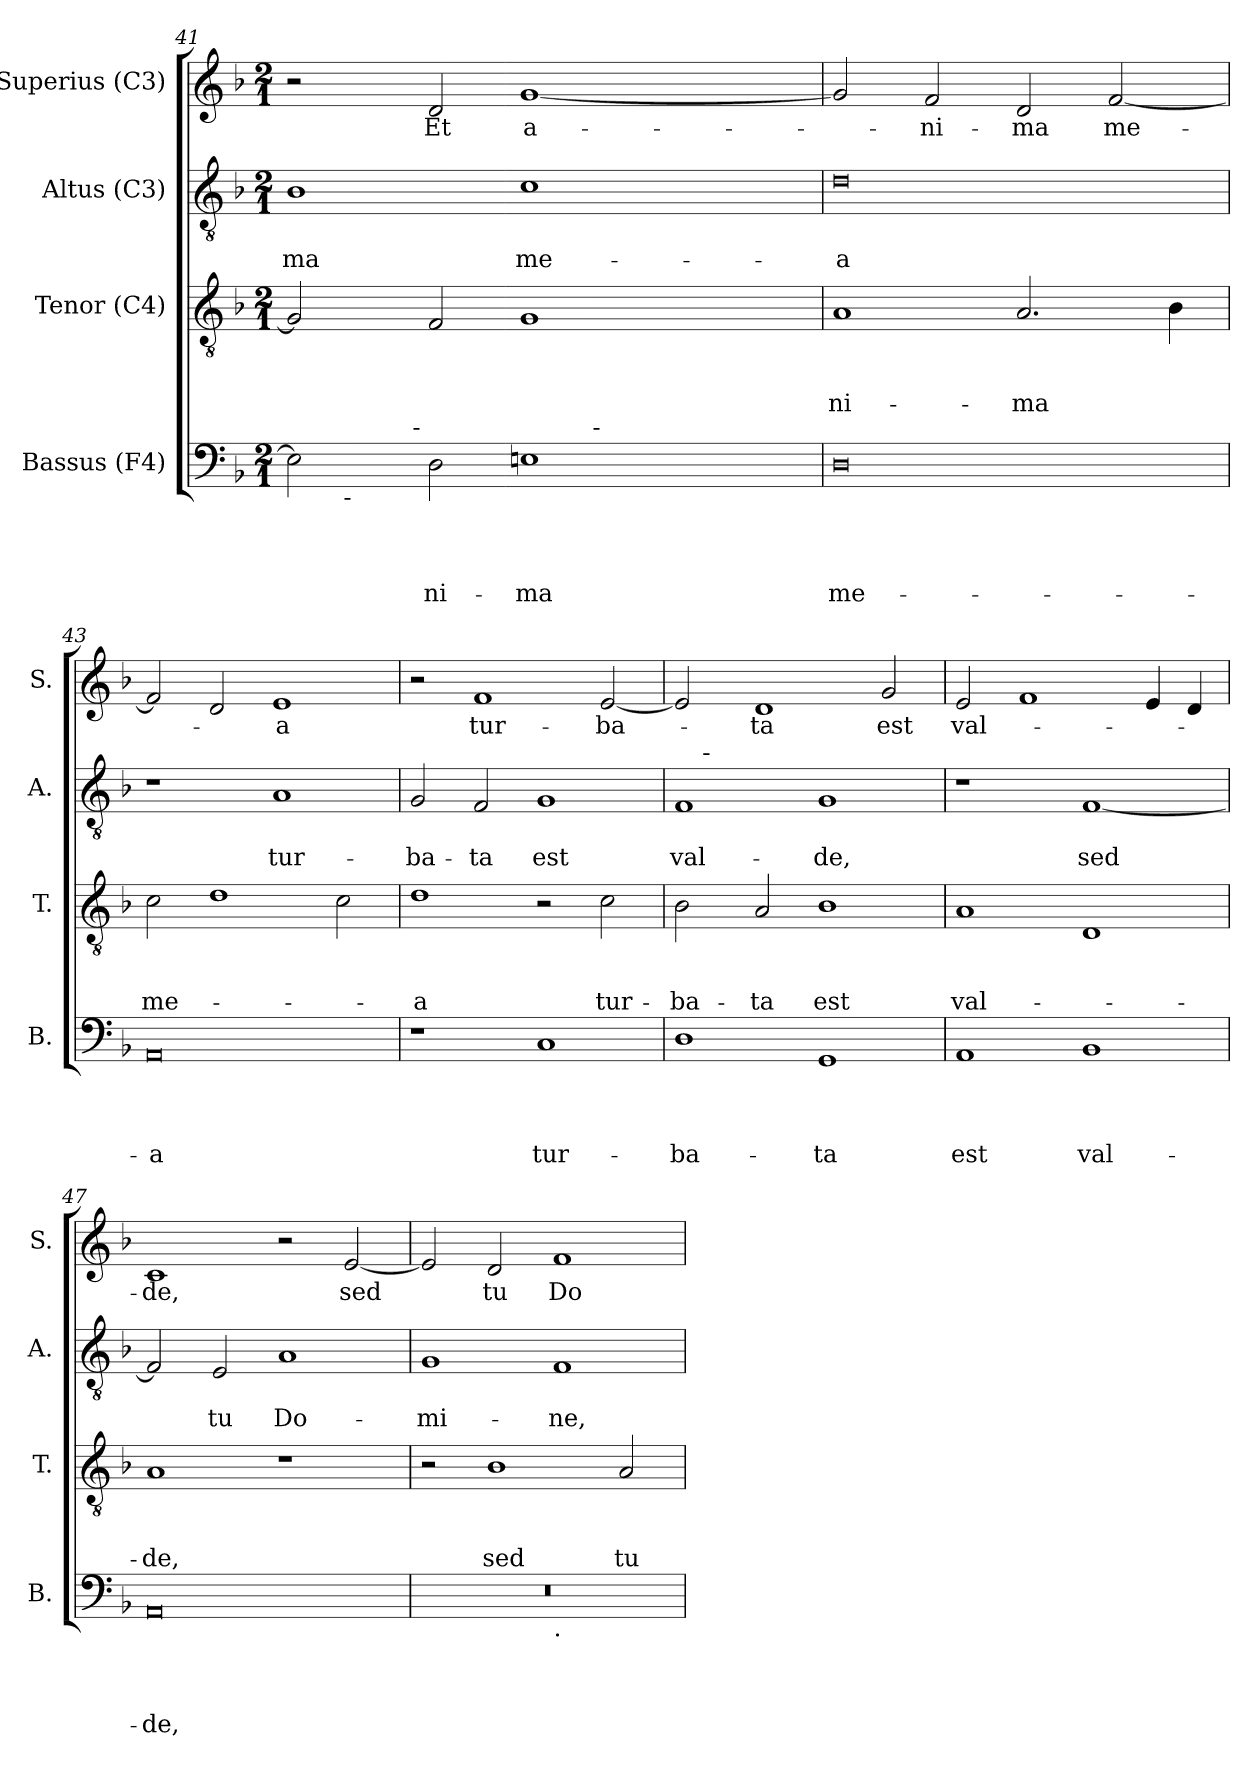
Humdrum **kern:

**kern	**text	**text	**text	**text	**kern	**text	**text	**text	**kern	**text	**text	**kern	**text
*part4	*part4	*part4	*part4	*part4	*part3	*part3	*part3	*part3	*part2	*part2	*part2	*part1	*part1
*staff4	*staff4	*staff4	*staff4	*staff4	*staff3	*staff3	*staff3	*staff3	*staff2	*staff2	*staff2	*staff1	*staff1
*I"Bassus (F4)	*	*	*	*	*I"Tenor (C4)	*	*	*	*I"Altus (C3)	*	*	*I"Superius (C3)	*
*I'B.	*	*	*	*	*I'T.	*	*	*	*I'A.	*	*	*I'S.	*
!!LO:PB:g=z
*clefF4	*	*	*	*	*clefGv2	*	*	*	*clefGv2	*	*	*clefG2	*
*k[b-]	*	*	*	*	*k[b-]	*	*	*	*k[b-]	*	*	*k[b-]	*
*F:	*	*	*	*	*F:	*	*	*	*F:	*	*	*F:	*
*M2/1	*	*	*	*	*M2/1	*	*	*	*M2/1	*	*	*M2/1	*
=41	=41	=41	=41	=41	=41	=41	=41	=41	=41	=41	=41	=41	=41
!	!	!	!	!	!	!	!	!	!	!	!LO:LY:b	!	!
*^	*	*	*	*	*	*	*	*	*	*	*	*	*
*	*^	*	*	*	*	*	*	*	*	*	*	*	*	*
*	*	*^	*	*	*	*	*	*	*	*	*	*	*	*	*
2E-\]	8ryy	4...ryy	1ryy	.	.	.	.	2G/]	.	.	.	1B-	.	-ma	2r	.
.	32ryy	.	.	.	.	.	.	.	.	.	.	.	.	.	.	.
!	!LO:TX:b:t=-	!	!	!	!	!	!	!	!	!	!	!	!	!	!	!
.	1ryy	.	.	.	.	.	.	.	.	.	.	.	.	.	.	.
!	!	!LO:TX:a:t=-	!	!	!	!	!	!	!	!	!	!	!	!	!	!
.	.	1ryy	.	.	.	.	.	.	.	.	.	.	.	.	.	.
!	!	!	!	!	!	!	!LO:LY:b	!	!	!	!	!	!	!	!	!LO:LY:b
2D\	.	.	.	.	.	.	-ni-	2F/	.	.	.	.	.	.	2d/	Et
!	!	!	!	!	!	!	!LO:LY:b	!	!	!	!	!	!	!LO:LY:b	!	!LO:LY:b:rj
1E	.	.	8..ryy	.	.	.	-ma	1G	.	.	.	1c	.	me-	[<1g	a-
.	2ryy	.	.	.	.	.	.	.	.	.	.	.	.	.	.	.
!	!	!	!LO:TX:a:t=-	!	!	!	!	!	!	!	!	!	!	!	!	!
.	.	.	2ryy	.	.	.	.	.	.	.	.	.	.	.	.	.
.	.	2ryy	.	.	.	.	.	.	.	.	.	.	.	.	.	.
.	4ryy	.	.	.	.	.	.	.	.	.	.	.	.	.	.	.
.	.	.	4ryy	.	.	.	.	.	.	.	.	.	.	.	.	.
.	16.ryy	.	.	.	.	.	.	.	.	.	.	.	.	.	.	.
.	.	32ryy	32ryy	.	.	.	.	.	.	.	.	.	.	.	.	.
=42	=42	=42	=42	=42	=42	=42	=42	=42	=42	=42	=42	=42	=42	=42	=42	=42
!	!	!	!	!	!	!	!LO:LY:b:rj	!	!	!	!LO:LY:b	!	!	!LO:LY:b:rj	!	!
*v	*v	*v	*v	*	*	*	*	*	*	*	*	*	*	*	*	*
0D	.	.	.	me-	1A	.	.	-ni-	0d	.	-a	2g/]	.
!	!	!	!	!	!	!	!	!	!	!	!	!	!LO:LY:b
.	.	.	.	.	.	.	.	.	.	.	.	2f/	-ni-
!	!	!	!	!	!	!	!	!LO:LY:b	!	!	!	!	!LO:LY:b
.	.	.	.	.	2.A/	.	.	-ma	.	.	.	2d/	-ma
!	!	!	!	!	!	!	!	!	!	!	!	!	!LO:LY:b
.	.	.	.	.	.	.	.	.	.	.	.	[<2f/	me-
.	.	.	.	.	4B-\	.	.	.	.	.	.	.	.
=43	=43	=43	=43	=43	=43	=43	=43	=43	=43	=43	=43	=43	=43
!	!	!	!	!LO:LY:b:rj	!	!	!	!LO:LY:b	!	!	!	!	!
0AA	.	.	.	-a	2c\	.	.	me-	1r	.	.	2f/]	.
.	.	.	.	.	1d	.	.	.	.	.	.	2d/	.
!	!	!	!	!	!	!	!	!	!	!	!LO:LY:b	!	!LO:LY:b:rj
.	.	.	.	.	.	.	.	.	1A	.	tur-	1e	-a
.	.	.	.	.	2c\	.	.	.	.	.	.	.	.
=44	=44	=44	=44	=44	=44	=44	=44	=44	=44	=44	=44	=44	=44
!	!	!	!	!	!	!	!	!LO:LY:b:rj	!	!	!LO:LY:b	!	!
1r	.	.	.	.	1d	.	.	-a	2G/	.	-ba-	2r	.
!	!	!	!	!	!	!	!	!	!	!	!LO:LY:b	!	!LO:LY:b
.	.	.	.	.	.	.	.	.	2F/	.	-ta	1f	tur-
!	!	!	!	!LO:LY:b	!	!	!	!	!	!	!LO:LY:b	!	!
1C	.	.	.	tur-	2r	.	.	.	1G	.	est	.	.
!	!	!	!	!	!	!	!	!LO:LY:b	!	!	!	!	!LO:LY:b
.	.	.	.	.	2c\	.	.	tur-	.	.	.	[<2e/	-ba-
!!LO:LB:g=z
=45	=45	=45	=45	=45	=45	=45	=45	=45	=45	=45	=45	=45	=45
!	!	!	!	!LO:LY:b	!	!	!	!LO:LY:b	!	!	!LO:LY:b	!	!
*	*	*	*	*	*	*	*	*	*^	*	*	*	*
1D	.	.	.	-ba-	2B-\	.	.	-ba-	1F	8ryy	.	val-	2e/]	.
!	!	!	!	!	!	!	!	!	!	!LO:TX:a:t=-	!	!	!	!
.	.	.	.	.	.	.	.	.	.	1...ryy	.	.	.	.
!	!	!	!	!	!	!	!	!LO:LY:b	!	!	!	!	!	!LO:LY:b
.	.	.	.	.	2A/	.	.	-ta	.	.	.	.	1d	-ta
!	!	!	!	!LO:LY:b	!	!	!	!LO:LY:b	!	!	!	!LO:LY:b	!	!
1GG	.	.	.	-ta	1B-	.	.	est	1G	.	.	-de,	.	.
!	!	!	!	!	!	!	!	!	!	!	!	!	!	!LO:LY:b
.	.	.	.	.	.	.	.	.	.	.	.	.	2g/	est
=46	=46	=46	=46	=46	=46	=46	=46	=46	=46	=46	=46	=46	=46	=46
!	!	!	!	!LO:LY:b	!	!	!	!LO:LY:b	!	!	!	!	!	!LO:LY:b
*	*	*	*	*	*	*	*	*	*v	*v	*	*	*	*
1AA	.	.	.	est	1A	.	.	val-	1r	.	.	2e/	val-
.	.	.	.	.	.	.	.	.	.	.	.	1f	.
!	!	!	!	!LO:LY:b	!	!	!	!	!	!	!LO:LY:b	!	!
1BB-	.	.	.	val-	1D	.	.	.	[<1F	.	sed	.	.
.	.	.	.	.	.	.	.	.	.	.	.	4e/	.
.	.	.	.	.	.	.	.	.	.	.	.	4d/	.
=47	=47	=47	=47	=47	=47	=47	=47	=47	=47	=47	=47	=47	=47
!	!	!	!	!LO:LY:b	!	!	!	!LO:LY:b	!	!	!	!	!LO:LY:b
0AA	.	.	.	-de,	1A	.	.	-de,	2F/]	.	.	1c	-de,
!	!	!	!	!	!	!	!	!	!	!	!LO:LY:b	!	!
.	.	.	.	.	.	.	.	.	2E/	.	tu	.	.
!	!	!	!	!	!	!	!	!	!	!	!LO:LY:b	!	!
.	.	.	.	.	1r	.	.	.	1A	.	Do-	2r	.
!	!	!	!	!	!	!	!	!	!	!	!	!	!LO:LY:b
.	.	.	.	.	.	.	.	.	.	.	.	[<2e/	sed
=48	=48	=48	=48	=48	=48	=48	=48	=48	=48	=48	=48	=48	=48
!	!	!	!	!	!	!	!	!	!	!	!LO:LY:b	!	!
*^	*	*	*	*	*	*	*	*	*	*	*	*	*
0r	1ryy	.	.	.	.	2r	.	.	.	1G	.	-mi-	2e/]	.
!	!	!	!	!	!	!	!	!	!LO:LY:b	!	!	!	!	!LO:LY:b
.	.	.	.	.	.	1B-	.	.	sed	.	.	.	2d/	tu
!	!LO:TX:b:t=.	!	!	!	!	!	!	!	!	!	!	!	!	!
!	!	!	!	!	!	!	!	!	!	!	!	!LO:LY:b	!	!LO:LY:b
.	1ryy	.	.	.	.	.	.	.	.	1F	.	-ne,	1f	Do-
!	!	!	!	!	!	!	!	!	!LO:LY:b	!	!	!	!	!
.	.	.	.	.	.	2A/	.	.	tu	.	.	.	.	.
*v	*v	*	*	*	*	*	*	*	*	*	*	*	*	*
=	=	=	=	=	=	=	=	=	=	=	=	=	=
*-	*-	*-	*-	*-	*-	*-	*-	*-	*-	*-	*-	*-	*-
